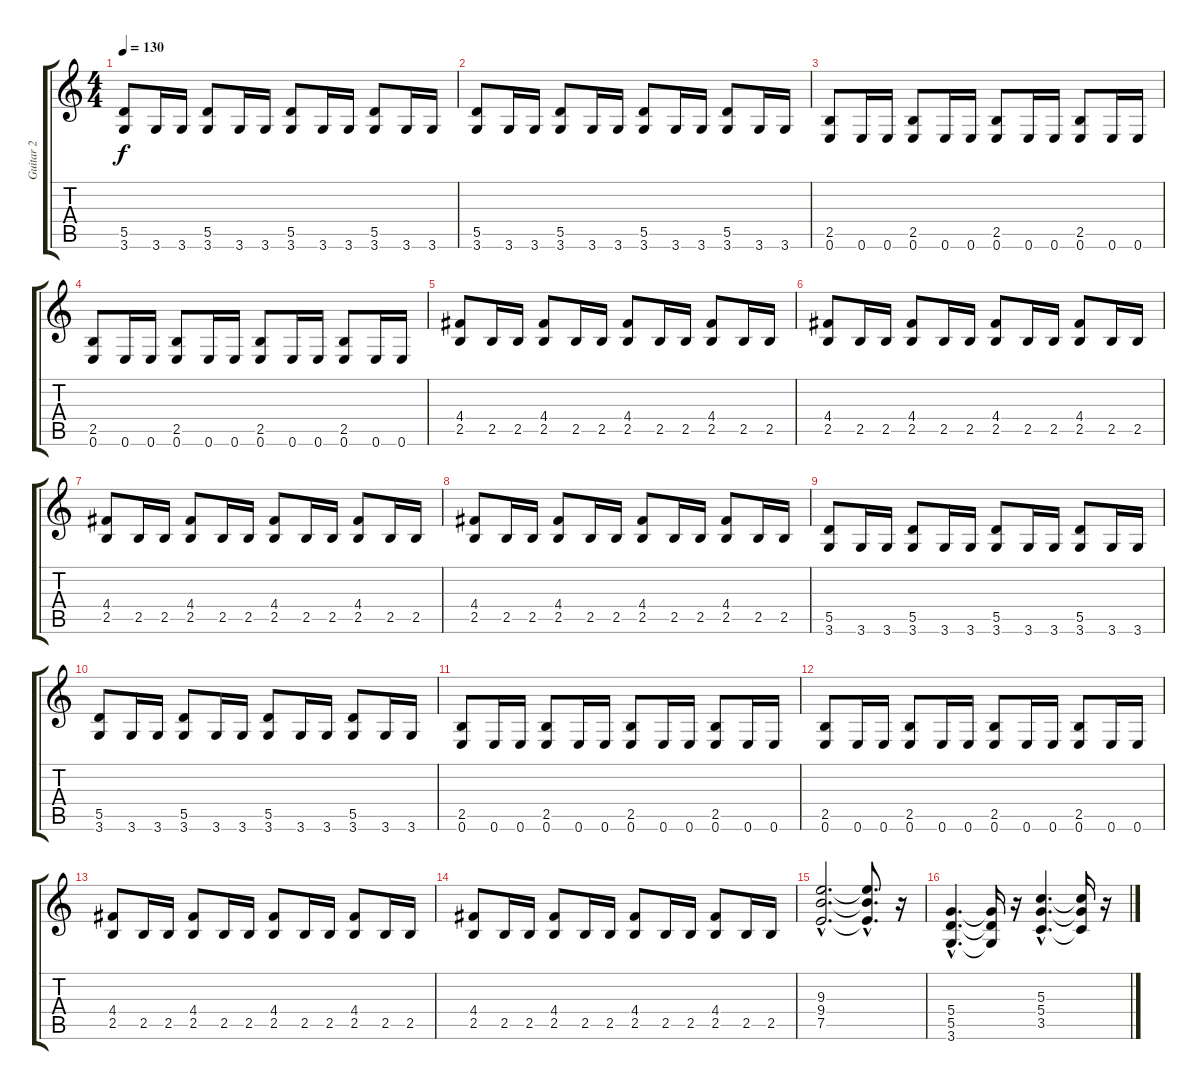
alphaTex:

\track ("Guitar 2" "Guitar 2") {instrument overdrivenguitar}
\staff {score tabs}
\tuning (E4 B3 G3 D3 A2 E2) {hide}
\ts (4 4)
\tempo 130
\clef g2
\ks c
(5.5 3.6).8{dy f} 3.6.16 3.6.16 (5.5 3.6).8 3.6.16 3.6.16 (5.5 3.6).8 3.6.16 3.6.16 (5.5 3.6).8 3.6.16 3.6.16 |
(5.5 3.6).8 3.6.16 3.6.16 (5.5 3.6).8 3.6.16 3.6.16 (5.5 3.6).8 3.6.16 3.6.16 (5.5 3.6).8 3.6.16 3.6.16 |
(2.5 0.6).8 0.6.16 0.6.16 (2.5 0.6).8 0.6.16 0.6.16 (2.5 0.6).8 0.6.16 0.6.16 (2.5 0.6).8 0.6.16 0.6.16 |
(2.5 0.6).8 0.6.16 0.6.16 (2.5 0.6).8 0.6.16 0.6.16 (2.5 0.6).8 0.6.16 0.6.16 (2.5 0.6).8 0.6.16 0.6.16 |
(4.4 2.5).8 2.5.16 2.5.16 (4.4 2.5).8 2.5.16 2.5.16 (4.4 2.5).8 2.5.16 2.5.16 (4.4 2.5).8 2.5.16 2.5.16 |
(4.4 2.5).8 2.5.16 2.5.16 (4.4 2.5).8 2.5.16 2.5.16 (4.4 2.5).8 2.5.16 2.5.16 (4.4 2.5).8 2.5.16 2.5.16 |
(4.4 2.5).8 2.5.16 2.5.16 (4.4 2.5).8 2.5.16 2.5.16 (4.4 2.5).8 2.5.16 2.5.16 (4.4 2.5).8 2.5.16 2.5.16 |
(4.4 2.5).8 2.5.16 2.5.16 (4.4 2.5).8 2.5.16 2.5.16 (4.4 2.5).8 2.5.16 2.5.16 (4.4 2.5).8 2.5.16 2.5.16 |
(5.5 3.6).8 3.6.16 3.6.16 (5.5 3.6).8 3.6.16 3.6.16 (5.5 3.6).8 3.6.16 3.6.16 (5.5 3.6).8 3.6.16 3.6.16 |
(5.5 3.6).8 3.6.16 3.6.16 (5.5 3.6).8 3.6.16 3.6.16 (5.5 3.6).8 3.6.16 3.6.16 (5.5 3.6).8 3.6.16 3.6.16 |
(2.5 0.6).8 0.6.16 0.6.16 (2.5 0.6).8 0.6.16 0.6.16 (2.5 0.6).8 0.6.16 0.6.16 (2.5 0.6).8 0.6.16 0.6.16 |
(2.5 0.6).8 0.6.16 0.6.16 (2.5 0.6).8 0.6.16 0.6.16 (2.5 0.6).8 0.6.16 0.6.16 (2.5 0.6).8 0.6.16 0.6.16 |
(4.4 2.5).8 2.5.16 2.5.16 (4.4 2.5).8 2.5.16 2.5.16 (4.4 2.5).8 2.5.16 2.5.16 (4.4 2.5).8 2.5.16 2.5.16 |
(4.4 2.5).8 2.5.16 2.5.16 (4.4 2.5).8 2.5.16 2.5.16 (4.4 2.5).8 2.5.16 2.5.16 (4.4 2.5).8 2.5.16 2.5.16 |
(9.3{hac} 9.4{hac} 7.5{hac}).2{d} (9.3{hac t} 9.4{hac t} 7.5{hac t}).8{d} r.16 |
(5.4{hac} 5.5{hac} 3.6{hac}).4{d} (5.4{t} 5.5{t} 3.6{t}).16 r.16 (5.3{hac} 5.4{hac} 3.5{hac}).4{d} (5.3{t} 5.4{t} 3.5{t}).16 r.16
